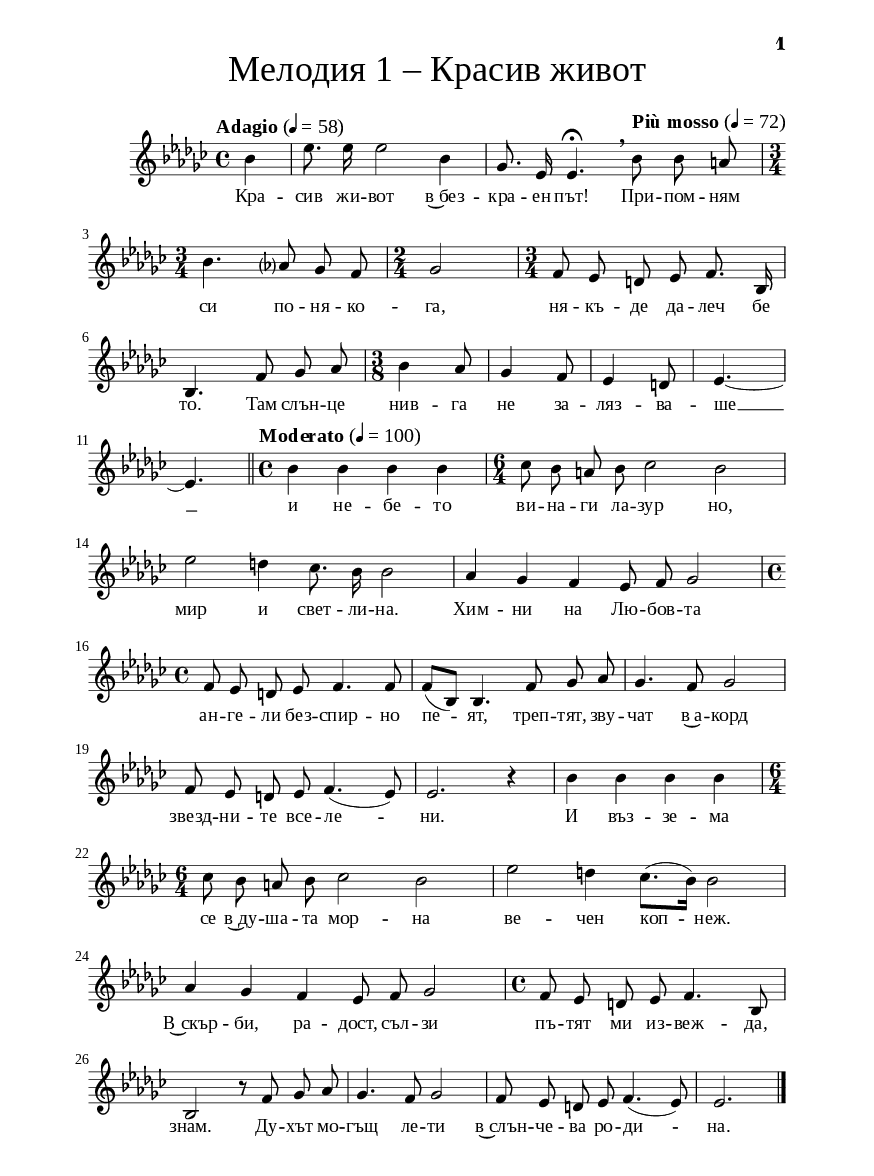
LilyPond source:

\version "2.24.4"

% include paper part and global functions
\include "include/globals.ily"

\bookpart {
  \label #'ref185
  \tocItem \markup "Мелодия 1 – Красив живот"
  \paper {
    print-all-headers = ##t
    print-page-number = ##t
    print-first-page-number = ##t


    % put page numbers on the top and change the font style.
    oddHeaderMarkup = \markup
    \fill-line {
      ""
      \unless \on-first-page-of-part \fromproperty #'header:instrument
      \if \should-print-page-number \abs-fontsize #7 { \number \fromproperty #'page:page-number-string }
    }
    %% evenHeaderMarkup would inherit the value of
    %% oddHeaderMarkup if it were not defined here
    evenHeaderMarkup = \markup
    \fill-line {
      \if \should-print-page-number \abs-fontsize #7 { \number \fromproperty #'page:page-number-string }
      \unless \on-first-page-of-part \fromproperty #'header:instrument
      ""
    }

    oddFooterMarkup = \markup ""

    evenFooterMarkup = ""
    left-margin = 1.5\cm
    right-margin = 1.5\cm
    top-margin = 1\cm
    bottom-margin = 1.2\cm
    ragged-bottom = ##t % do not spread the staves to fill the whole vertical space
    top-markup-spacing.basic-distance = 0\mm % margin between page number and system for the first page
    top-system-spacing.basic-distance = 10\mm % margin between page number and system for the other pages

    % change distance between staves
    system-system-spacing =
    #'((basic-distance . 13.5)
       (minimum-distance . 6)
       (padding . 1)
       (stretchability . 12))
  }
  \score {
    \include "include/score-layout.ily"

    \new Voice \absolute {
      \clef treble
      \key es \minor
      \time 4/4
      \tempoFunc "Adagio" 4 "58"
      \autoBeamOff
      \partial 4
      bes'4 | % 1
      es''8.  es''16  es''2  bes'4 | % 2
      ges'8.  es'16  es'4. ^\fermata \tempoFunc "Più mosso" 4 "72" \breathe bes'8
      bes'8
      a'8 \break | % 3
      \time 3/4  | % 3
      bes'4.  aes'?8  ges'8  f'8 | % 4
      \time 2/4  | % 4
      ges'2 | % 5
      \time 3/4  | % 5
      f'8  es'8  d'8  es'8  f'8.
      bes16 \break | % 6
      bes4.  f'8  ges'8  as'8 | % 7
      \time 3/8  | % 7
      bes'4  as'8 | % 8
      ges'4  f'8 | % 9
      es'4  d'8 |
      es'4. ~  \break | % 11
      es'4. \bar "||" | % 12
      \time 4/4  | % 12
      \tempoFunc "Moderato" 4 "100"
      bes'4  bes'4  bes'4  bes'4 | % 13
      \time 6/4  | % 13
      ces''8  bes'8  a'8  bes'8
      ces''2  bes'2 | \break % 14
      es''2 d''4  ces''8.  bes'16
      bes'2 | % 15
      as'4  ges'4  f'4  es'8  f'8
      ges'2 \break | % 16
      \time 4/4  | % 16
      f'8  es'8  d'8  es'8  f'4.
      f'8 | % 17
      f'8 (  [bes8] )  bes4.  f'8  ges'8
      as'8 | % 18
      ges'4.  f'8  ges'2 | \break % 19
      f'8  es'8  d'8  es'8  f'4. (
      es'8 ) |
      es'2. r4 | % 21
      bes'4  bes'4  bes'4  bes'4 \break | % 22
      \time 6/4  | % 22
      ces''8  bes'8  a'8  bes'8
      ces''2  bes'2 | % 23
      es''2  d''4  ces''8. (  [bes'16]
      )  bes'2 \break | % 24
      as'4  ges'4  f'4  es'8  f'8
      ges'2 | % 25
      \time 4/4  | % 25
      f'8  es'8  d'8  es'8  f'4.
      bes8 \break | % 26
      bes2 r8  f'8  ges'8  as'8 | % 27
      ges'4.  f'8  ges'2 | % 28
      f'8  es'8  d'8  es'8  f'4. (
      es'8 ) | % 29
      es'2. \bar "|."

    }

    \addlyrics {
      Кра -- сив жи -- вот в~без -- кра --
      ен път! При -- пом -- ням си по --
      ня -- ко -- га, ня -- къ -- де да --
      леч бе то. Там слън -- це нив --
      га не за -- ляз -- ва -- ше __  и
      не -- бе -- то ви -- на -- ги ла --
      зур но, мир и свет -- ли -- на.
      Хим -- ни на Лю -- бов -- та ан --
      ге -- ли без -- спир -- но пе --
      ят, треп -- тят, зву -- чат в~а --
      корд звезд -- ни -- те все -- ле
      -- ни. И въз -- зе -- ма се
      в~ду -- ша -- та мор -- на ве --
      чен коп -- неж. В~скър -- би,
      ра -- дост, съл -- зи пъ -- тят ми
      из -- веж -- да, знам.  Ду -- хът мо --
      гъщ ле -- ти в~слън -- че -- ва ро
      -- ди  -- на.}

      \header {
        title = \titleFunc #'ref_desc_13 "Мелодия 1 – Красив живот" "Melodija 1 – Krasiv Život"
      }

      \midi{}

    } % score

  } % bookpart

  % Più mosso
  %
